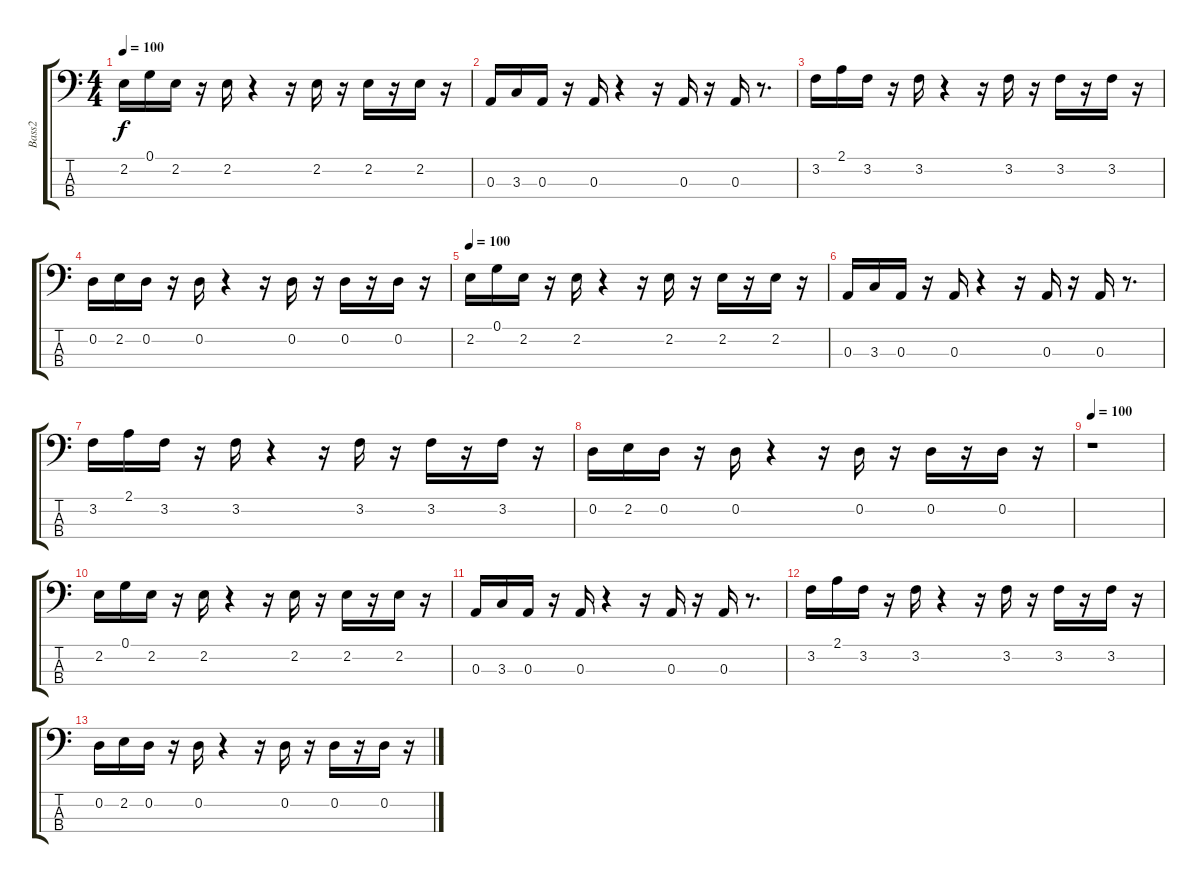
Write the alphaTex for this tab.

\track ("Bass2" "Bass2") {instrument fretlessbass}
\staff {score tabs}
\tuning (G2 D2 A1 E1) {hide}
\ts (4 4)
\tempo 100
\clef f4
\ks c
2.2.16{dy f} 0.1.16 2.2.16 r.16 2.2.16 r.4 r.16 2.2.16 r.16 2.2.16 r.16 2.2.16 r.16 |
0.3.16 3.3.16 0.3.16 r.16 0.3.16 r.4 r.16 0.3.16 r.16 0.3.16 r.8{d} |
3.2.16 2.1.16 3.2.16 r.16 3.2.16 r.4 r.16 3.2.16 r.16 3.2.16 r.16 3.2.16 r.16 |
0.2.16 2.2.16 0.2.16 r.16 0.2.16 r.4 r.16 0.2.16 r.16 0.2.16 r.16 0.2.16 r.16 |
\tempo 100
2.2.16 0.1.16 2.2.16 r.16 2.2.16 r.4 r.16 2.2.16 r.16 2.2.16 r.16 2.2.16 r.16 |
0.3.16 3.3.16 0.3.16 r.16 0.3.16 r.4 r.16 0.3.16 r.16 0.3.16 r.8{d} |
3.2.16 2.1.16 3.2.16 r.16 3.2.16 r.4 r.16 3.2.16 r.16 3.2.16 r.16 3.2.16 r.16 |
0.2.16 2.2.16 0.2.16 r.16 0.2.16 r.4 r.16 0.2.16 r.16 0.2.16 r.16 0.2.16 r.16 |
\tempo 100
r.1 |
2.2.16 0.1.16{volume 12} 2.2.16{volume 12} r.16 2.2.16{volume 12} r.4 r.16 2.2.16{volume 11} r.16 2.2.16{volume 10} r.16 2.2.16{volume 10} r.16 |
0.3.16{volume 10} 3.3.16{volume 10} 0.3.16{volume 10} r.16 0.3.16{volume 9} r.4 r.16 0.3.16{volume 8} r.16 0.3.16{volume 8} r.8{d} |
3.2.16{volume 7} 2.1.16{volume 7} 3.2.16{volume 7} r.16 3.2.16{volume 7} r.4 r.16 3.2.16{volume 6} r.16 3.2.16{volume 6} r.16 3.2.16{volume 5} r.16 |
0.2.16{volume 5} 2.2.16{volume 5} 0.2.16{volume 5} r.16 0.2.16{volume 4} r.4 r.16 0.2.16{volume 4} r.16 0.2.16{volume 3} r.16 0.2.16{volume 3} r.16
